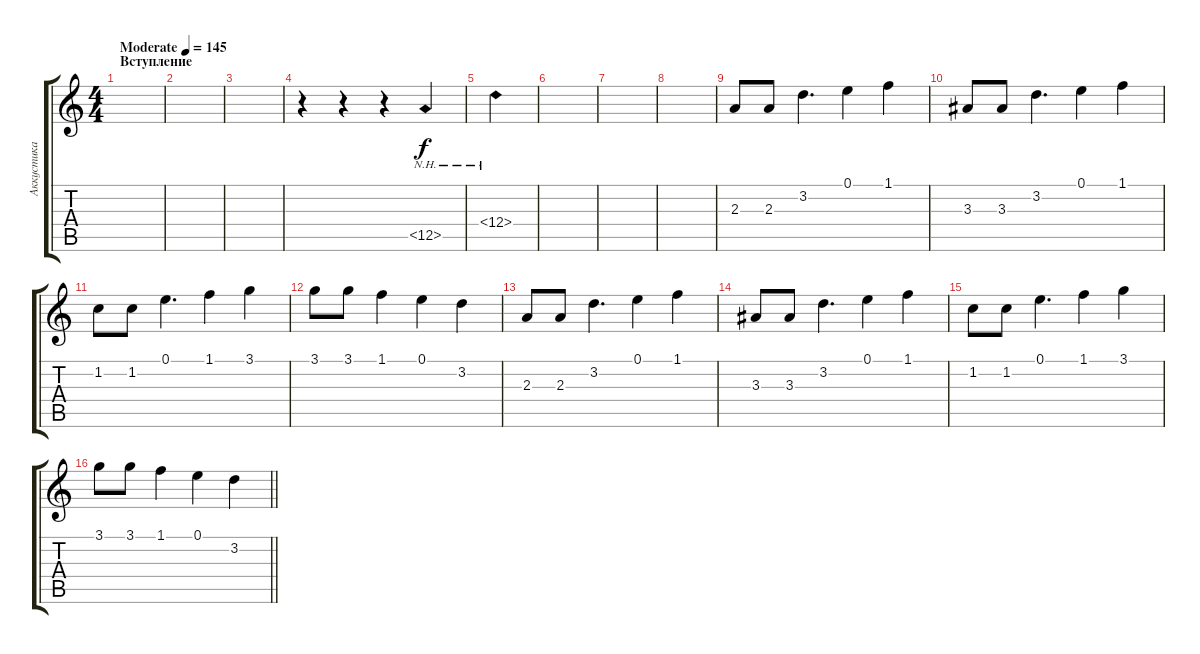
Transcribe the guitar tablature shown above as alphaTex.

\track ("Аккустика" "Аккустика") {instrument acousticguitarsteel}
\staff {score tabs}
\tuning (E4 B3 G3 D3 A2 E2) {hide}
\ts (4 4)
\section ("" "Вступление")
\tempo (145 "Moderate")
\clef g2
\ks c
|
|
|
r.4 r.4 r.4 12.5{nh}.4 |
12.4{nh}.4 |
|
|
|
2.3.8 2.3.8 3.2.4{d} 0.1.4 1.1.4 |
3.3.8 3.3.8 3.2.4{d} 0.1.4 1.1.4 |
1.2.8 1.2.8 0.1.4{d} 1.1.4 3.1.4 |
3.1.8 3.1.8 1.1.4 0.1.4 3.2.4 |
2.3.8 2.3.8 3.2.4{d} 0.1.4 1.1.4 |
3.3.8 3.3.8 3.2.4{d} 0.1.4 1.1.4 |
1.2.8 1.2.8 0.1.4{d} 1.1.4 3.1.4 |
\barLineRight lightlight
3.1.8 3.1.8 1.1.4 0.1.4 3.2.4
